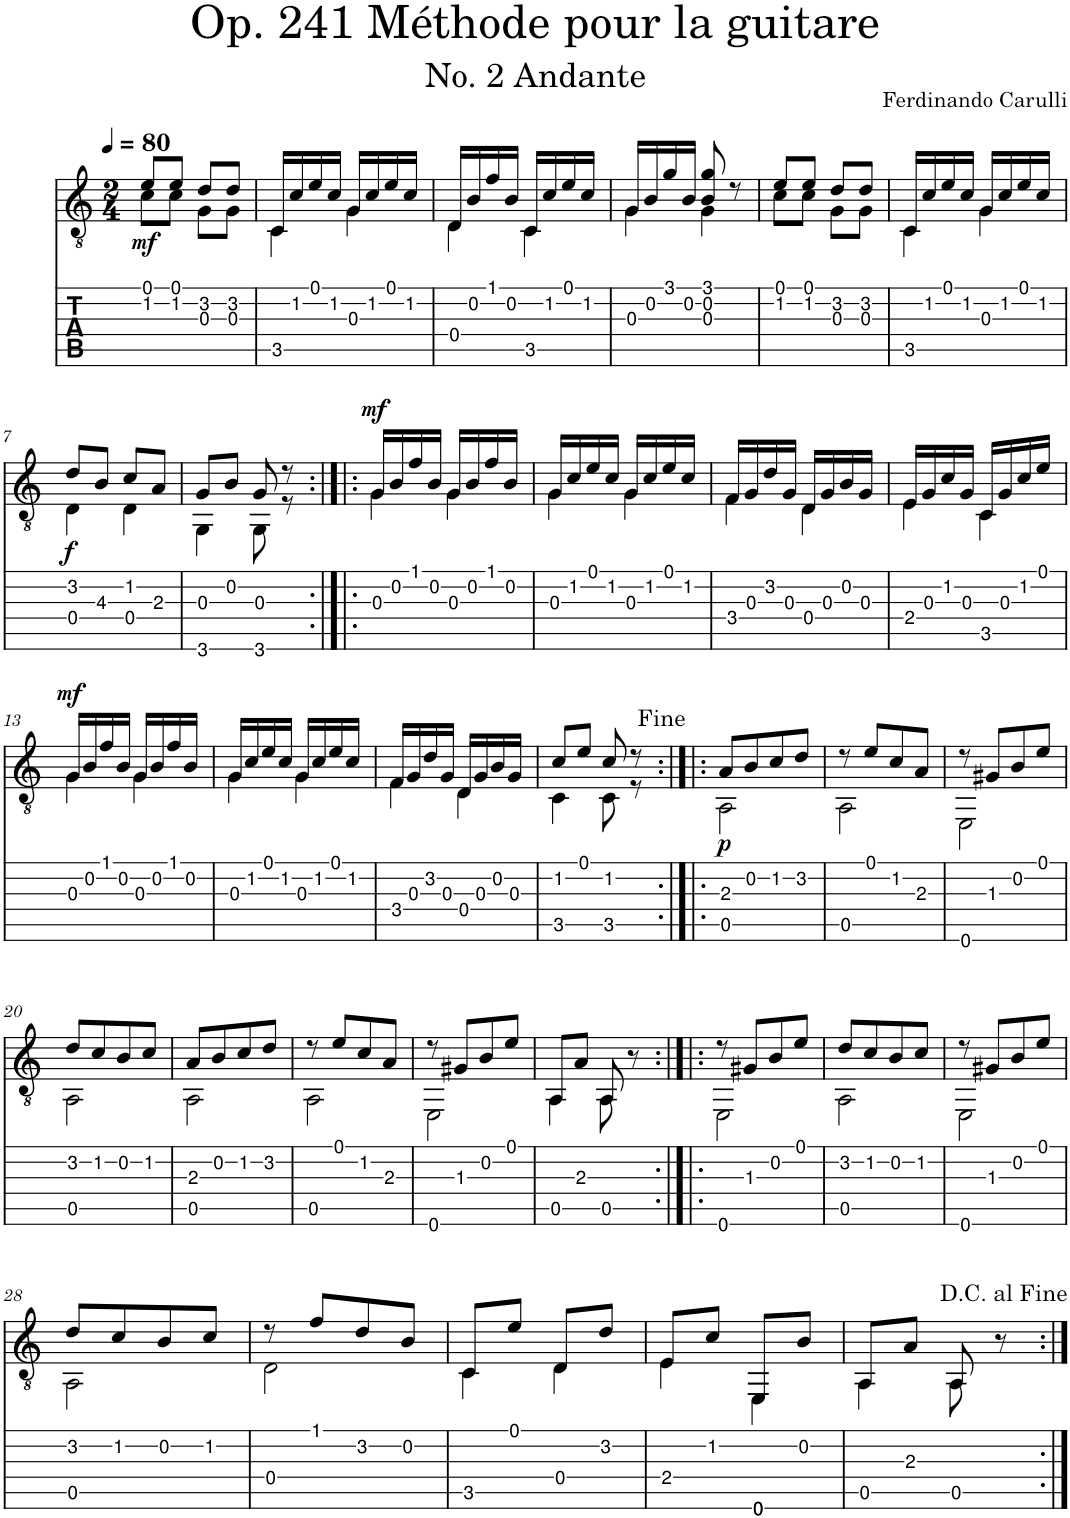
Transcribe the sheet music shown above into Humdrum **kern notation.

**kern	**kern	**dynam
*part1	*part1	*part1
*staff2	*staff1	*staff1/2
*I"Classical Guitar	*	*
*stria6	*	*
*	*clefGv2	*
*	*k[]	*
*	*C:	*
*M2/4	*M2/4	*
*MM80	*MM80	*
=1	=1	=1
*^	*^	*
!	!	!	!	!LO:DY:b
8eL	8cL	8e/L	8c\L	mf
8eJ	8cJ	8e/J	8c\J	.
8dL	8GL	8d/L	8G\L	.
8dJ	8GJ	8d/J	8G\J	.
=2	=2	=2	=2	=2
16CLL	4C	16C/LL	4C\	.
16cJ	.	16c/	.	.
16eL	.	16e/	.	.
16cJJ	.	16c/JJ	.	.
16GLL	4G	16G/LL	4G\	.
16cJ	.	16c/	.	.
16eL	.	16e/	.	.
16cJJ	.	16c/JJ	.	.
=3	=3	=3	=3	=3
16DLL	4D	16D/LL	4D\	.
16BJ	.	16B/	.	.
16fL	.	16f/	.	.
16BJJ	.	16B/JJ	.	.
16CLL	4C	16C/LL	4C\	.
16cJ	.	16c/	.	.
16eL	.	16e/	.	.
16cJJ	.	16c/JJ	.	.
=4	=4	=4	=4	=4
16GLL	4G	16G/LL	4G\	.
16BJ	.	16B/	.	.
16gL	.	16g/	.	.
16BJJ	.	16B/JJ	.	.
8B 8g	4G	8B/ 8g/	4G\	.
8r	.	8r	.	.
=5	=5	=5	=5	=5
8eL	8cL	8e/L	8c\L	.
8eJ	8cJ	8e/J	8c\J	.
8dL	8GL	8d/L	8G\L	.
8dJ	8GJ	8d/J	8G\J	.
=6	=6	=6	=6	=6
16CLL	4C	16C/LL	4C\	.
16cJ	.	16c/	.	.
16eL	.	16e/	.	.
16cJJ	.	16c/JJ	.	.
16GLL	4G	16G/LL	4G\	.
16cJ	.	16c/	.	.
16eL	.	16e/	.	.
16cJJ	.	16c/JJ	.	.
!!LO:LB:g=z	!!
=7	=7	=7	=7	=7
!	!	!	!	!LO:DY:b
8dL	4D	8d/L	4D\	f
8BJ	.	8B/J	.	.
8cL	4D	8c/L	4D\	.
8AJ	.	8A/J	.	.
=8	=8	=8	=8	=8
8GL	4GG	8G/L	4GG\	.
8BJ	.	8B/J	.	.
8G	8GG	8G/	8GG\	.
8r	8r	8r	8r	.
=9:|!|:	=9:|!|:	=9:|!|:	=9:|!|:	=9:|!|:
!	!	!	!	!LO:DY:a
16GLL	4G	16G/LL	4G\	mf
16BJ	.	16B/	.	.
16fL	.	16f/	.	.
16BJJ	.	16B/JJ	.	.
16GLL	4G	16G/LL	4G\	.
16BJ	.	16B/	.	.
16fL	.	16f/	.	.
16BJJ	.	16B/JJ	.	.
=10	=10	=10	=10	=10
16GLL	4G	16G/LL	4G\	.
16cJ	.	16c/	.	.
16eL	.	16e/	.	.
16cJJ	.	16c/JJ	.	.
16GLL	4G	16G/LL	4G\	.
16cJ	.	16c/	.	.
16eL	.	16e/	.	.
16cJJ	.	16c/JJ	.	.
=11	=11	=11	=11	=11
16FLL	4F	16F/LL	4F\	.
16GJ	.	16G/	.	.
16dL	.	16d/	.	.
16GJJ	.	16G/JJ	.	.
16DLL	4D	16D/LL	4D\	.
16GJ	.	16G/	.	.
16BL	.	16B/	.	.
16GJJ	.	16G/JJ	.	.
=12	=12	=12	=12	=12
16ELL	4E	16E/LL	4E\	.
16GJ	.	16G/	.	.
16cL	.	16c/	.	.
16GJJ	.	16G/JJ	.	.
16CLL	4C	16C/LL	4C\	.
16GJ	.	16G/	.	.
16cL	.	16c/	.	.
16eJJ	.	16e/JJ	.	.
!!LO:LB:g=z	!!
=13	=13	=13	=13	=13
!	!	!	!	!LO:DY:a
16GLL	4G	16G/LL	4G\	mf
16BJ	.	16B/	.	.
16fL	.	16f/	.	.
16BJJ	.	16B/JJ	.	.
16GLL	4G	16G/LL	4G\	.
16BJ	.	16B/	.	.
16fL	.	16f/	.	.
16BJJ	.	16B/JJ	.	.
=14	=14	=14	=14	=14
16GLL	4G	16G/LL	4G\	.
16cJ	.	16c/	.	.
16eL	.	16e/	.	.
16cJJ	.	16c/JJ	.	.
16GLL	4G	16G/LL	4G\	.
16cJ	.	16c/	.	.
16eL	.	16e/	.	.
16cJJ	.	16c/JJ	.	.
=15	=15	=15	=15	=15
16FLL	4F	16F/LL	4F\	.
16GJ	.	16G/	.	.
16dL	.	16d/	.	.
16GJJ	.	16G/JJ	.	.
16DLL	4D	16D/LL	4D\	.
16GJ	.	16G/	.	.
16BL	.	16B/	.	.
16GJJ	.	16G/JJ	.	.
=16	=16	=16	=16	=16
*	*	*k[]	*	*
*	*	*a:	*	*
8cL	4C	8c/L	4C\	.
8eJ	.	8e/J	.	.
8c	8C	8c/	8C\	.
8r	8r	8r	8r	.
=17:|!|:	=17:|!|:	=17:|!|:	=17:|!|:	=17:|!|:
!	!	!	!	!LO:DY:b
8AL	2AA	8A/L	2AA\	p
8BJ	.	8B/	.	.
8cL	.	8c/	.	.
8dJ	.	8d/J	.	.
=18	=18	=18	=18	=18
8r	2AA	8r	2AA\	.
8e	.	8e/L	.	.
8cL	.	8c/	.	.
8AJ	.	8A/J	.	.
=19	=19	=19	=19	=19
8r	2EE	8r	2EE\	.
8G#X	.	8G#X/L	.	.
8BL	.	8B/	.	.
8eJ	.	8e/J	.	.
!!LO:LB:g=z	!!
=20	=20	=20	=20	=20
8dL	2AA	8d/L	2AA\	.
8cJ	.	8c/	.	.
8BL	.	8B/	.	.
8cJ	.	8c/J	.	.
=21	=21	=21	=21	=21
8AL	2AA	8A/L	2AA\	.
8BJ	.	8B/	.	.
8cL	.	8c/	.	.
8dJ	.	8d/J	.	.
=22	=22	=22	=22	=22
8r	2AA	8r	2AA\	.
8e	.	8e/L	.	.
8cL	.	8c/	.	.
8AJ	.	8A/J	.	.
=23	=23	=23	=23	=23
8r	2EE	8r	2EE\	.
8G#X	.	8G#X/L	.	.
8BL	.	8B/	.	.
8eJ	.	8e/J	.	.
=24	=24	=24	=24	=24
8AAL	4AA	8AA/L	4AA\	.
8AJ	.	8A/J	.	.
8AA	8AA	8AA/	8AA\	.
8r	8ryy	8r	8ryy	.
=25:|!|:	=25:|!|:	=25:|!|:	=25:|!|:	=25:|!|:
8r	2EE	8r	2EE\	.
8G#X	.	8G#X/L	.	.
8BL	.	8B/	.	.
8eJ	.	8e/J	.	.
=26	=26	=26	=26	=26
8dL	2AA	8d/L	2AA\	.
8cJ	.	8c/	.	.
8BL	.	8B/	.	.
8cJ	.	8c/J	.	.
=27	=27	=27	=27	=27
8r	2EE	8r	2EE\	.
8G#X	.	8G#X/L	.	.
8BL	.	8B/	.	.
8eJ	.	8e/J	.	.
!!LO:LB:g=z	!!
=28	=28	=28	=28	=28
8dL	2AA	8d/L	2AA\	.
8cJ	.	8c/	.	.
8BL	.	8B/	.	.
8cJ	.	8c/J	.	.
=29	=29	=29	=29	=29
8r	2D	8r	2D\	.
8f	.	8f/L	.	.
8dL	.	8d/	.	.
8BJ	.	8B/J	.	.
=30	=30	=30	=30	=30
8CL	4C	8C/L	4C\	.
8eJ	.	8e/J	.	.
8DL	4D	8D/L	4D\	.
8dJ	.	8d/J	.	.
=31	=31	=31	=31	=31
8EL	4E	8E/L	4E\	.
8cJ	.	8c/J	.	.
8EEL	4EE	8EE/L	4EE\	.
8BJ	.	8B/J	.	.
=32	=32	=32	=32	=32
8AAL	4AA	8AA/L	4AA\	.
8AJ	.	8A/J	.	.
8AA	8AA	8AA/	8AA\	.
8r	8ryy	8r	8ryy	.
*v	*v	*	*	*
*	*v	*v	*
=:|!	=:|!	=:|!
*-	*-	*-
